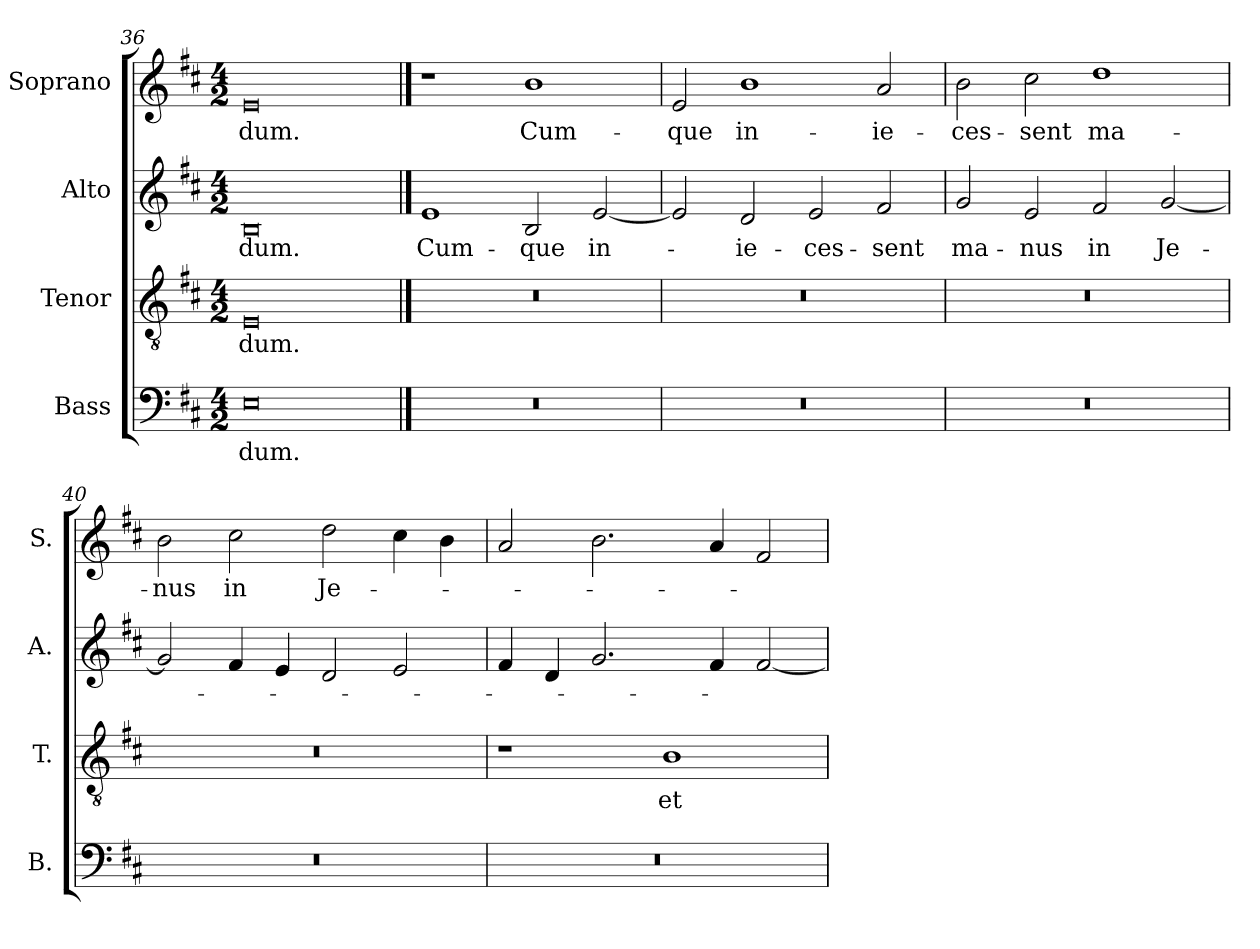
**kern	**text	**kern	**text	**kern	**text	**kern	**text
*part4	*part4	*part3	*part3	*part2	*part2	*part1	*part1
*staff4	*staff4	*staff3	*staff3	*staff2	*staff2	*staff1	*staff1
*I"Bass	*	*I"Tenor	*	*I"Alto	*	*I"Soprano	*
*I'B.	*	*I'T.	*	*I'A.	*	*I'S.	*
*clefF4	*	*clefGv2	*	*clefG2	*	*clefG2	*
*	*	*ITrd7c12	*	*	*	*	*
*k[f#c#]	*	*k[f#c#]	*	*k[f#c#]	*	*k[f#c#]	*
*D:	*	*D:	*	*D:	*	*D:	*
*M4/2	*	*M4/2	*	*M4/2	*	*M4/2	*
=36	=36	=36	=36	=36	=36	=36	=36
!	!LO:LY:b:color=#000000	!	!	!	!	!	!
!	!	!	!LO:LY:b:color=#000000	!	!	!	!
!	!	!	!	!	!LO:LY:b:color=#000000	!	!
!	!	!	!	!	!	!	!LO:LY:b:color=#000000
0Ei	-dum.	0EEi	-dum.	0Bi	-dum.	0ei	-dum.
!!LO:LB:g=z
==37	==37	==37	==37	==37	==37	==37	==37
!LO:N:vis=1	!	!LO:N:vis=1	!	!	!	!	!
!	!	!	!	!	!LO:LY:b:color=#000000	!	!
0r	.	0r	.	1ei	Cum-	1r	.
!	!	!	!	!	!LO:LY:b:color=#000000	!	!
!	!	!	!	!	!	!	!LO:LY:b:color=#000000
.	.	.	.	2Bi/	-que	1bi	Cum-
!	!	!	!	!	!LO:LY:b:color=#000000	!	!
.	.	.	.	[2ei/	in-	.	.
=38	=38	=38	=38	=38	=38	=38	=38
!LO:N:vis=1	!	!LO:N:vis=1	!	!	!	!	!
!	!	!	!	!	!	!	!LO:LY:b:color=#000000
0r	.	0r	.	2ei/]	.	2ei/	-que
!	!	!	!	!	!LO:LY:b:color=#000000	!	!
!	!	!	!	!	!	!	!LO:LY:b:color=#000000
.	.	.	.	2di/	-ie-	1bi	in-
!	!	!	!	!	!LO:LY:b:color=#000000	!	!
.	.	.	.	2ei/	-ces-	.	.
!	!	!	!	!	!LO:LY:b:color=#000000	!	!
!	!	!	!	!	!	!	!LO:LY:b:color=#000000
.	.	.	.	2f#i/	-sent	2ai/	-ie-
=39	=39	=39	=39	=39	=39	=39	=39
!LO:N:vis=1	!	!LO:N:vis=1	!	!	!	!	!
!	!	!	!	!	!LO:LY:b:color=#000000	!	!
!	!	!	!	!	!	!	!LO:LY:b:color=#000000
0r	.	0r	.	2gi/	ma-	2bi\	-ces-
!	!	!	!	!	!LO:LY:b:color=#000000	!	!
!	!	!	!	!	!	!	!LO:LY:b:color=#000000
.	.	.	.	2ei/	-nus	2cc#i\	-sent
!	!	!	!	!	!LO:LY:b:color=#000000	!	!
!	!	!	!	!	!	!	!LO:LY:b:color=#000000
.	.	.	.	2f#i/	in	1ddi	ma-
!	!	!	!	!	!LO:LY:b:color=#000000	!	!
.	.	.	.	[2gi/	Je-	.	.
=40	=40	=40	=40	=40	=40	=40	=40
!LO:N:vis=1	!	!LO:N:vis=1	!	!	!	!	!
!	!	!	!	!	!	!	!LO:LY:b:color=#000000
0r	.	0r	.	2gi/]	.	2bi\	-nus
!	!	!	!	!	!	!	!LO:LY:b:color=#000000
.	.	.	.	4f#i/	.	2cc#i\	in
.	.	.	.	4ei/	.	.	.
!	!	!	!	!	!	!	!LO:LY:b:color=#000000
.	.	.	.	2di/	.	2ddi\	Je-
.	.	.	.	2ei/	.	4cc#i\	.
.	.	.	.	.	.	4bi\	.
=41	=41	=41	=41	=41	=41	=41	=41
!LO:N:vis=1	!	!	!	!	!	!	!
0r	.	1r	.	4f#i/	.	2ai/	.
.	.	.	.	4di/	.	.	.
.	.	.	.	2.gi/	.	2.bi\	.
!	!	!	!LO:LY:b:color=#000000	!	!	!	!
.	.	1BBi	et	.	.	.	.
.	.	.	.	4f#i/	.	4ai/	.
.	.	.	.	[2f#i/	.	2f#i/	.
=	=	=	=	=	=	=	=
*-	*-	*-	*-	*-	*-	*-	*-
